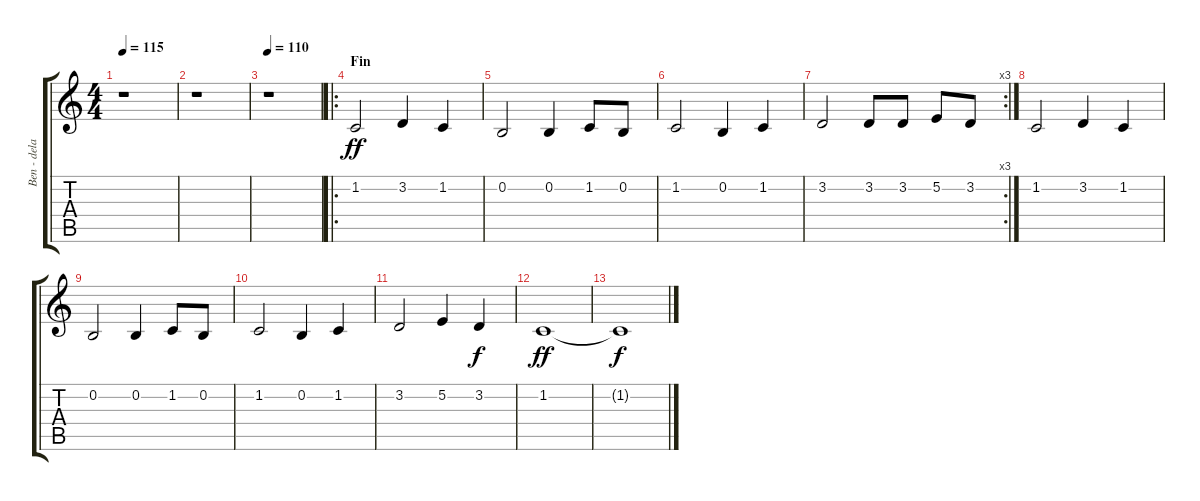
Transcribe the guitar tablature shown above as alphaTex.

\track ("Ben - delay" "Ben - dela") {instrument fx7echoes}
\staff {score tabs}
\tuning (E4 B3 G3 D3 A2 E2) {hide}
\ts (4 4)
\tempo 115
\clef g2
\ks c
r.1{dy ff} |
r.1 |
\tempo 110
r.1 |
\ro
\section ("" "Fin")
1.2.2 3.2.4 1.2.4 |
0.2.2 0.2.4 1.2.8 0.2.8 |
1.2.2 0.2.4 1.2.4 |
\rc 3
3.2.2 3.2.8 3.2.8 5.2.8 3.2.8 |
1.2.2 3.2.4 1.2.4 |
0.2.2 0.2.4 1.2.8 0.2.8 |
1.2.2 0.2.4 1.2.4 |
3.2.2 5.2.4 3.2.4{dy f} |
1.2.1{dy ff} |
1.2{t}.1{dy f}
